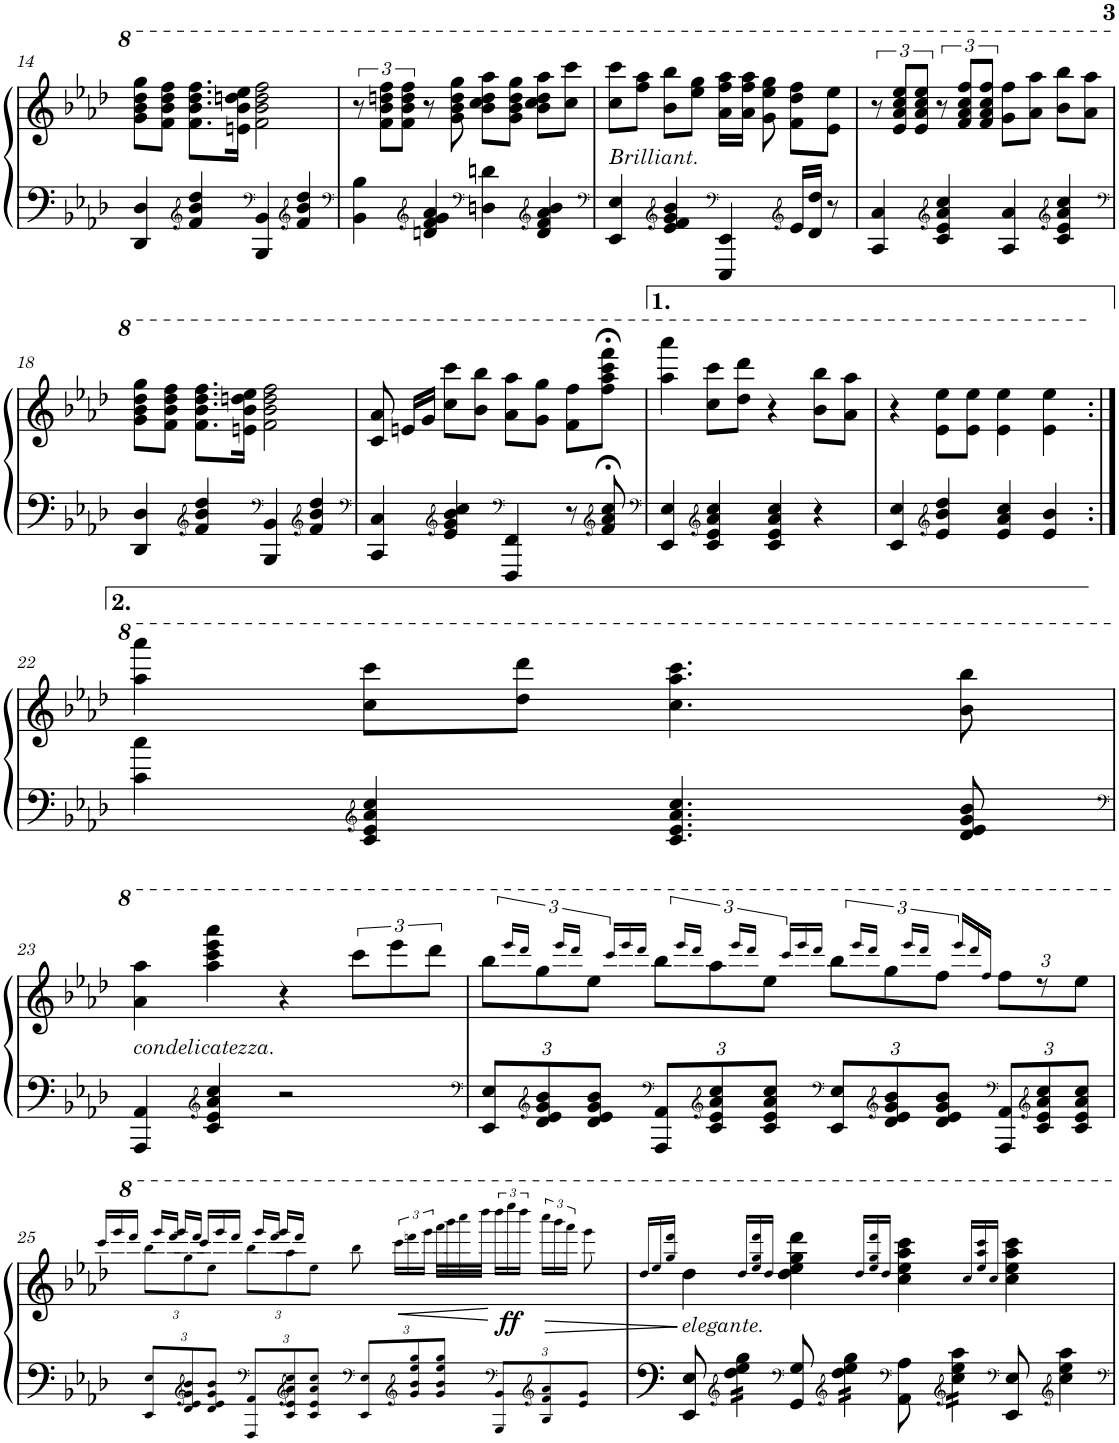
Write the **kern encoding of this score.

**kern	**kern	**dynam
*part1	*part1	*part1
*staff2	*staff1	*staff1/2
*I"Piano	*	*
*I'Pno.	*	*
!!LO:PB:g=z
*clefF4	*clefG2	*
*k[b-e-a-d-]	*k[b-e-a-d-]	*
*M4/4	*M4/4	*
*met(c)	*met(c)	*
=14	=14	=14
4DD-/ 4D-/	8gg\ 8bb-\ 8ddd-\ 8ggg\L	.
.	8ff\ 8bb-\ 8ddd-\ 8fff\J	.
*clefG2	*	*
4f/ 4b-/ 4dd-/	8.ff\ 8.bb-\ 8.ddd-\ 8.fff\L	.
.	16een\ 16bb-\ 16dddn\ 16eee-\Jk	.
*clefF4	*	*
4BBB-/ 4BB-/	2ff\ 2bb-\ 2ddd\ 2fff\	.
*clefG2	*	*
4f/ 4b-/ 4dd-/	.	.
=15	=15	=15
*clefF4	*	*
4BB-\ 4B-\	12r	.
.	12ff\ 12bb-\ 12dddn\ 12fff\L	.
.	12ff\ 12bb-\ 12ddd\ 12fff\J	.
*clefG2	*	*
4dn/ 4f/ 4g/ 4a-/	8r	.
.	8gg\ 8bb-\ 8ddd\ 8ggg\	.
*clefF4	*	*
4Dn\ 4dn\	8bb-\ 8ccc\ 8ddd\ 8aaa-\L	.
.	8gg\ 8bb-\ 8ddd\ 8ggg\J	.
*clefG2	*	*
4d/ 4f/ 4a-/ 4b-/	8bb-\ 8ccc\ 8ddd\ 8aaa-\L	.
.	8ccc\ 8cccc\J	.
=16	=16	=16
*clefF4	*	*
!	!LO:TX:b:i:t=Brilliant.	!
4EE-/ 4E-/	8ccc\ 8cccc\L	.
.	8fff\ 8aaa-\J	.
*clefG2	*	*
4e-/ 4f/ 4g/ 4b-/	8bb-\ 8bbb-\L	.
.	8eee-\ 8ggg\J	.
*clefF4	*	*
4EEE-/ 4EE-/	16aa-\ 16fff\ 16aaa-\LL	.
.	16aa-\ 16fff\ 16aaa-\JJ	.
.	8gg\ 8eee-\ 8ggg\	.
*clefG2	*	*
16e-/LL	8ff\ 8ddd-\ 8fff\L	.
16d-/ 16dd-/JJ	.	.
8r	8ee-\ 8eee-\J	.
=17	=17	=17
4A-/ 4a-/	12r	.
.	12ee-/ 12aa-/ 12ccc/ 12eee-/L	.
.	12ee-/ 12aa-/ 12ccc/ 12eee-/J	.
*clefG2	*	*
4c/ 4e-/ 4a-/ 4cc/	12r	.
.	12ff/ 12aa-/ 12ccc/ 12fff/L	.
.	12ff/ 12aa-/ 12ccc/ 12fff/J	.
4A-/ 4a-/	8gg\ 8fff\L	.
.	8aa-\ 8aaa-\J	.
*clefG2	*	*
4c/ 4e-/ 4a-/ 4cc/	8bb-\ 8bbb-\L	.
.	8aa-\ 8aaa-\J	.
!!LO:LB:g=z
=18	=18	=18
*clefF4	*	*
4DD-/ 4D-/	8gg\ 8bb-\ 8ddd-\ 8ggg\L	.
.	8ff\ 8bb-\ 8ddd-\ 8fff\J	.
*clefG2	*	*
4f/ 4b-/ 4dd-/	8.ff\ 8.bb-\ 8.ddd-\ 8.fff\L	.
.	16een\ 16bb-\ 16dddn\ 16eee-\Jk	.
*clefF4	*	*
4BBB-/ 4BB-/	2ff\ 2bb-\ 2ddd\ 2fff\	.
*clefG2	*	*
4f/ 4b-/ 4dd-/	.	.
=19	=19	=19
*clefF4	*	*
4CC/ 4C/	8cc/ 8aa-/	.
.	16een/LL	.
.	16gg/JJ	.
*clefG2	*	*
4e-/ 4g/ 4b-/ 4cc/	8ccc\ 8cccc\L	.
.	8bb-\ 8bbb-\J	.
*clefF4	*	*
4FFF/ 4FF/	8aa-\ 8aaa-\L	.
.	8gg\ 8ggg\J	.
8r	8ff\ 8fff\L	.
*clefG2	*	*
8f/;< 8a-/;< 8cc/;<	8fff\;< 8aaa-\;< 8cccc\;< 8ffff\;<J	.
=20	=20	=20
*clefF4	*	*
4EE-/ 4E-/	4aaa-\ 4aaaa-\	.
*clefG2	*	*
4c/ 4e-/ 4a-/ 4cc/	8ccc\ 8cccc\L	.
.	8ddd-\ 8dddd-\J	.
4c/ 4e-/ 4a-/ 4cc/	4r	.
4r	8bb-\ 8bbb-\L	.
.	8aa-\ 8aaa-\J	.
=21	=21	=21
4c/ 4cc/	4r	.
*clefG2	*	*
4e-/ 4b-/ 4dd-/	8ee-\ 8eee-\L	.
.	8ee-\ 8eee-\J	.
4e-/ 4a-/ 4cc/	4ee-\ 4eee-\	.
4e-/ 4b-/	4ee-\ 4eee-\	.
!!LO:LB:g=z
=22:|!	=22:|!	=22:|!
4c\ 4cc\	4aaa-\ 4aaaa-\	.
*clefG2	*	*
4c/ 4e-/ 4a-/ 4cc/	8ccc\ 8cccc\L	.
.	8ddd-\ 8dddd-\J	.
4.c/ 4.e-/ 4.a-/ 4.cc/	4.ccc\ 4.aaa-\ 4.cccc\	.
8d-/ 8e-/ 8g/ 8b-/	8bb-\ 8bbb-\	.
!!LO:LB:g=z
=23	=23	=23
*clefF4	*	*
!	!LO:TX:b:i:t=condelicatezza.	!
4AAA-/ 4AA-/	4aa-\ 4aaa-\	.
*clefG2	*	*
4c/ 4e-/ 4a-/ 4cc/	4aaa-\ 4cccc\ 4eeee-\ 4aaaa-\	.
2r	4r	.
.	12cccc\L	.
.	12eeee-\	.
.	12dddd-\J	.
=24	=24	=24
*clefF4	*	*
*Xbrackettup	*	*
12EE-/ 12E-/L	12bbb-\L	.
*clefG2	*	*
.	16qeeee-/LL	.
.	16qdddd-/JJ	.
12d-/ 12e-/ 12g/ 12b-/	12ggg\	.
.	16qeeee-/LL	.
.	16qdddd-/JJ	.
12d-/ 12e-/ 12g/ 12b-/J	12eee-\J	.
*clefF4	*	*
.	16qcccc/LL	.
.	16qeeee-/	.
.	16qdddd-/JJ	.
12AAA-/ 12AA-/L	12bbb-\L	.
*clefG2	*	*
.	16qeeee-/LL	.
.	16qdddd-/JJ	.
12c/ 12e-/ 12a-/ 12cc/	12aaa-\	.
.	16qeeee-/LL	.
.	16qdddd-/JJ	.
12c/ 12e-/ 12a-/ 12cc/J	12eee-\J	.
*clefF4	*	*
.	16qcccc/LL	.
.	16qeeee-/	.
.	16qdddd-/JJ	.
12EE-/ 12E-/L	12bbb-\L	.
*clefG2	*	*
.	16qeeee-/LL	.
.	16qdddd-/JJ	.
12d-/ 12e-/ 12g/ 12b-/	12ggg\	.
.	16qeeee-/LL	.
.	16qdddd-/JJ	.
12d-/ 12e-/ 12g/ 12b-/J	12fff\J	.
*clefF4	*	*
.	16qeeee-/LL	.
.	16qdddd-/	.
.	16qfff/JJ	.
*	*Xbrackettup	*
12AAA-/ 12AA-/L	12fff\L	.
*clefG2	*	*
12c/ 12e-/ 12a-/ 12cc/	12r	.
12c/ 12e-/ 12a-/ 12cc/J	12eee-\J	.
!!LO:LB:g=z
=25	=25	=25
*clefF4	*	*
.	16qcccc/LL	.
.	16qeeee-/	.
.	16qdddd-/JJ	.
12EE-!/ 12E-!/L	12bbb-!\L	.
*clefG2	*	*
.	16qeeee-/LL	.
.	16qdddd-/JJ	.
12d-!/ 12e-!/ 12g!/ 12b-!/	12ggg!\	.
.	16qeeee-/LL	.
.	16qdddd-/JJ	.
12d-!/ 12e-!/ 12g!/ 12b-!/J	12eee-!\J	.
*clefF4	*	*
.	16qcccc/LL	.
.	16qeeee-/	.
.	16qdddd-/JJ	.
12AAA-!/ 12AA-!/L	12bbb-!\L	.
*clefG2	*	*
.	16qeeee-/LL	.
.	16qdddd-/JJ	.
12c!/ 12e-!/ 12a-!/ 12cc!/	12aaa-!\	.
.	16qeeee-/LL	.
.	16qdddd-/JJ	.
12c!/ 12e-!/ 12a-!/ 12cc!/J	12eee-!\J	.
*clefF4	*	*
*	*Xtuplet	*
12EE-!/ 12E-!/L	12bbb-!\	.
*clefG2	*	*
12g!/ 12b-!/ 12ee-!/ 12gg!/	36cccc!\LL	.
.	36ddddn!\	.
.	36eeee-!\JJ	.
12g!/ 12b-!/ 12ee-!/ 12gg!/J	48ffff!\LLL	.
.	48gggg!\	.
.	48aaaa-!\	.
.	48bbbb-!\JJJ	.
*clefF4	*	*
!	!	!LO:DY:a=2
12BBB-!/ 12BB-!/L	36bbbb-!\LL	ff
.	36ccccc!\	.
.	36bbbb-!\JJ	.
*clefG2	*	*
!	!	!LO:HP:b
12B-!/ 12f!/ 12a-!/	36aaaa-!\LL	>
.	36gggg!\	.
.	36ffff!\JJ	.
12e-!/ 12g!/J	12eeee-!\	.
.	.	]
=26	=26	=26
.	16qddd-/LL	.
.	16qeee-/	.
.	16qggg/ 16qdddd-/JJ	.
!	!LO:TX:b:i:t=elegante.	!
8EE-/ 8E-/	4ddd-\	.
*clefG2	*	*
*tremolo	*	*
32dd-\ 32ee-\ 32gg\	.	.
32dd-\ 32ee-\ 32gg\	.	.
32dd-\ 32ee-\ 32gg\	.	.
32dd-\ 32ee-\ 32gg\	.	.
*Xtremolo	*	*
*clefF4	*	*
.	16qddd-/LL	.
.	16qeee-/ 16qggg/ 16qdddd-/	.
.	16qddd-/JJ	.
8GG/ 8G/	4ddd-\ 4eee-\ 4ggg\ 4dddd-\	.
*clefG2	*	*
*tremolo	*	*
32dd-\ 32ee-\ 32gg\	.	.
32dd-\ 32ee-\ 32gg\	.	.
32dd-\ 32ee-\ 32gg\	.	.
32dd-\ 32ee-\ 32gg\	.	.
*Xtremolo	*	*
*clefF4	*	*
.	16qddd-/LL	.
.	16qeee-/ 16qggg/ 16qdddd-/	.
.	16qddd-/JJ	.
8AA-\ 8A-\	4ccc\ 4eee-\ 4aaa-\ 4cccc\	.
*clefG2	*	*
*tremolo	*	*
32cc\ 32ee-\ 32aa-\	.	.
32cc\ 32ee-\ 32aa-\	.	.
32cc\ 32ee-\ 32aa-\	.	.
32cc\ 32ee-\ 32aa-\	.	.
*Xtremolo	*	*
*clefF4	*	*
.	16qccc/LL	.
.	16qeee-/ 16qaaa-/ 16qcccc/	.
.	16qccc/JJ	.
8EE-/ 8E-/	4ccc\ 4eee-\ 4aaa-\ 4cccc\	.
*clefG2	*	*
8cc\ 8ee-\ 8aa-\	.	.
=	=	=
*-	*-	*-
